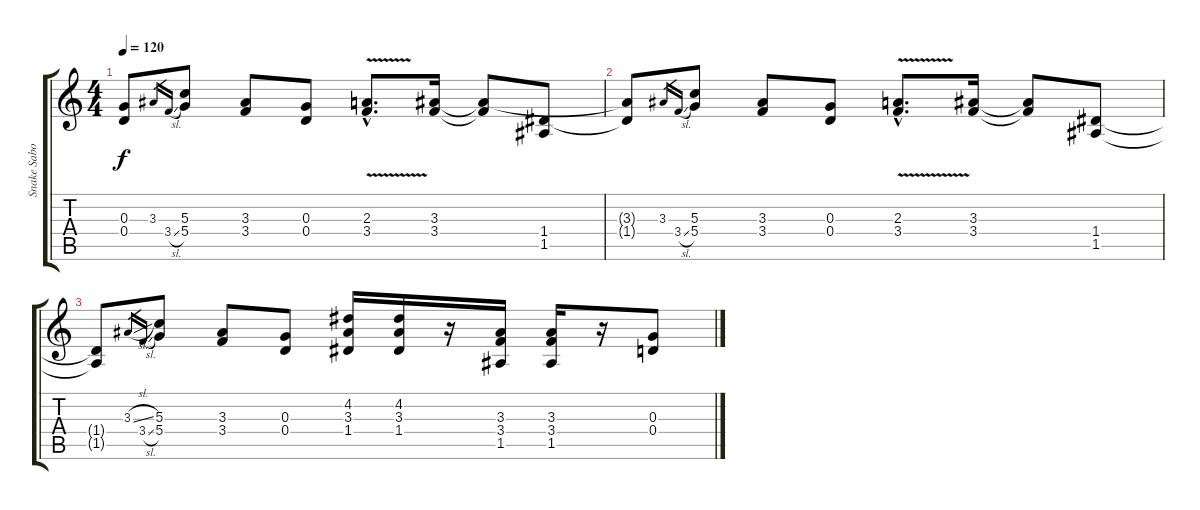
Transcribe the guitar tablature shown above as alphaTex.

\track ("Snake Sabo" "Snake Sabo") {instrument distortionguitar}
\staff {score tabs}
\tuning (E4 B3 G3 D3 A2 E2) {hide}
\ts (4 4)
\tempo 120
\clef g2
\ks c
(0.3{t} 0.4{t}).8{dy f} 3.3.16{gr} 3.4{sl}.16{gr} (5.3 5.4).8 (3.3 3.4).8 (0.3 0.4).8 (2.3{v hac} 3.4{v hac}).8{d} (3.3 3.4).16 (3.3{t} 3.4{t}).8 (1.4 1.5).8 |
(3.3{t} 1.4{t}).8 3.3.16{gr} 3.4{sl}.16{gr} (5.3 5.4).8 (3.3 3.4).8 (0.3 0.4).8 (2.3{v hac} 3.4{v hac}).8{d} (3.3 3.4).16 (3.3{t} 3.4{t}).8 (1.4 1.5).8 |
(1.4{t} 1.5{t}).8 3.3{sl}.16{gr} 3.4{sl}.16{gr} (5.3 5.4).8 (3.3 3.4).8 (0.3 0.4).8 (4.2 3.3 1.4).16 (4.2 3.3 1.4).16 r.16 (3.3 3.4 1.5).16 (3.3 3.4 1.5).16 r.16 (0.3 0.4).8
